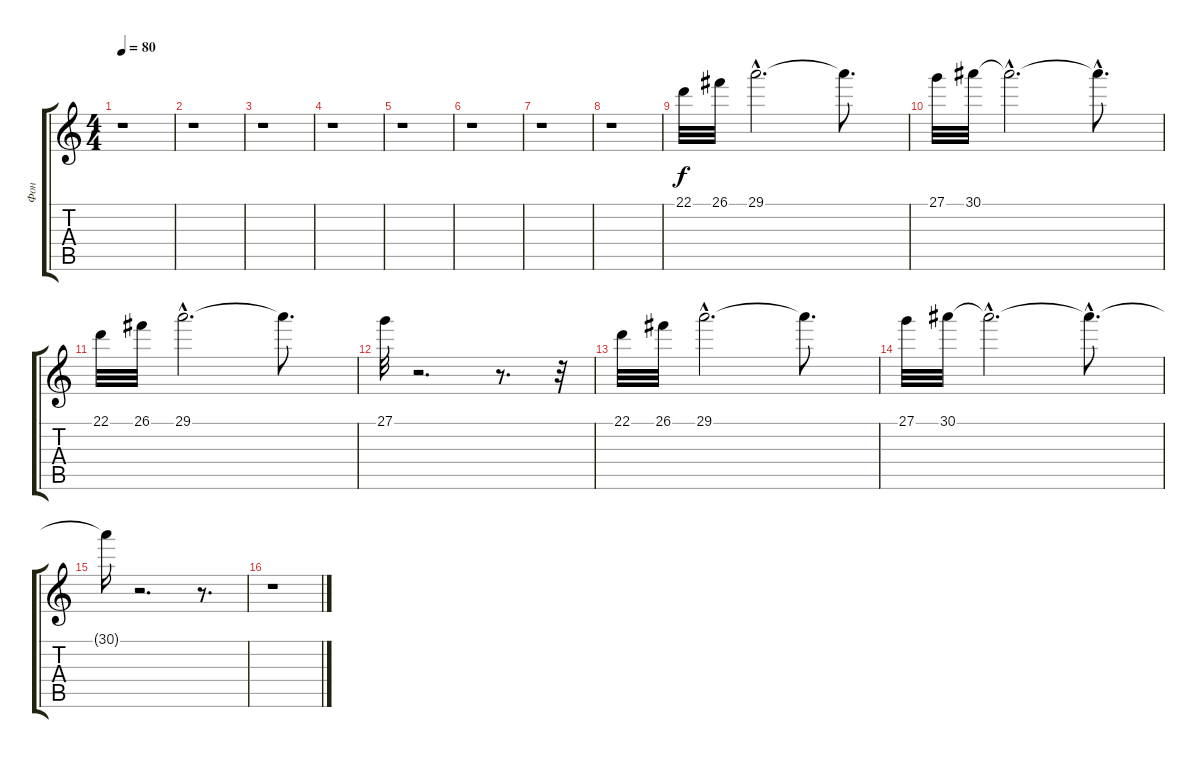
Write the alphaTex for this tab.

\track ("Фон" "Фон") {instrument synthstrings2}
\staff {score tabs}
\tuning (E4 B3 G3 D3 A2 E2) {hide}
\ts (4 4)
\tempo 80
\clef g2
\ks c
r.1{dy f} |
r.1 |
r.1 |
r.1 |
r.1 |
r.1 |
r.1 |
r.1 |
22.1.32{volume 1} 26.1.32{volume 12} 29.1{hac}.2{d} 29.1{t}.8{d} |
27.1.32{volume 1} 30.1.32{volume 12} 30.1{hac t}.2{d} 30.1{hac t}.8{d} |
22.1.32{volume 12} 26.1.32{volume 12} 29.1{hac}.2{d} 29.1{t}.8{d} |
27.1.32{volume 1} r.2{d volume 12} r.8{d} r.32 |
22.1.32{volume 12} 26.1.32{volume 12} 29.1{hac}.2{d volume 12} 29.1{t}.8{d} |
27.1.32{volume 12} 30.1.32{volume 12} 30.1{hac t}.2{d volume 12} 30.1{hac t}.8{d} |
30.1{t}.16 r.2{d} r.8{d} |
r.1
